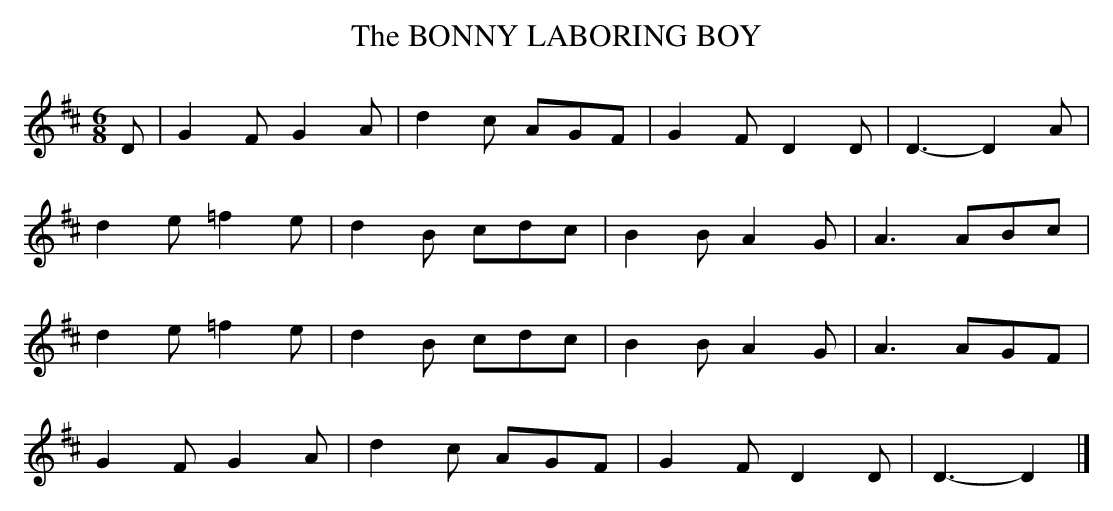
X:1
T:BONNY LABORING BOY, The
Y:"tenderly"
M:6/8
L:1/8
K:D
D|G2F G2A|d2c AGF|G2F D2D|D3-D2A|
d2e =f2e|d2B cdc|B2B A2G|A3 ABc|
d2e =f2e|d2B cdc|B2B A2G|A3 AGF|
G2F G2A|d2c AGF|G2F D2D|D3-D2|]
